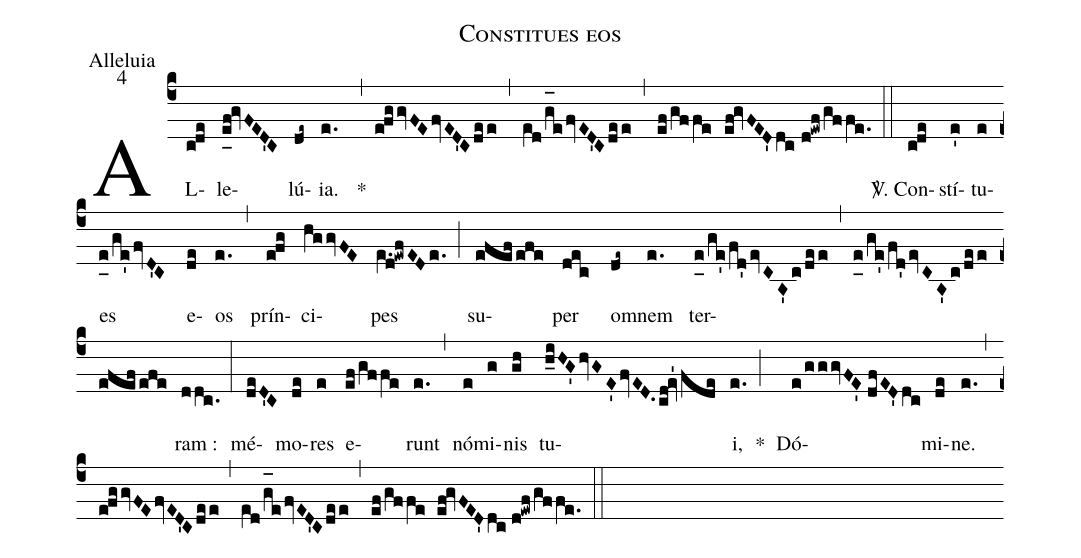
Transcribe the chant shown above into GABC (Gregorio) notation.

name:Constitues eos;
office-part:Alleluia;
mode:4;
%%
(c4) AL(cde)le(e_[uh:l]f!gvFED'C)lú(de~){ia}.(e.) <clear>*(,) (efggvFEfvED'Cdee) (,) (e[ll:1]d/g_[oh:h]efvED'Cdee) (,) (ef/gffe ef!gvFED'dc//d!ewf/gffe.) (::) <sp>V/</sp>. Con(cde)stí(e')tu(e)es(e_0[uh:l]/ge'fvD'C) e(de)os(e.) (,) prín(efg)ci(hggvFE)pes(e.[ll:1]d!ewfEDe.) (;) su(efef/efe)per(dec) o(de~)mnem(e.) ter(e_0[uh:l]/ge'/fd'evC[ull:0]A'c/dee,e_0[uh:l]/ge'/fd'evC[ull:0]A'c/dee efef/efe)ram :(ddc.) (:) mé(deD'C)mo(de)res(e) e(ef/gffe)runt(e.) (,) nó(e)mi(g)nis(gh) tu(h_iHG'hvGE'fvED.cd!ev'1fde)i,(e.) <clear>*(;) Dó(e/gggvFE'//dfED'dc)mi(de)ne.(e.) (,) (efggvFEfvED'Cdee) (,) (e[ll:1]d/g_[oh:h]efvED'Cdee) (,) (ef/gffe ef!gvFED'/!dc//d!ewf/gffe.) (::)
